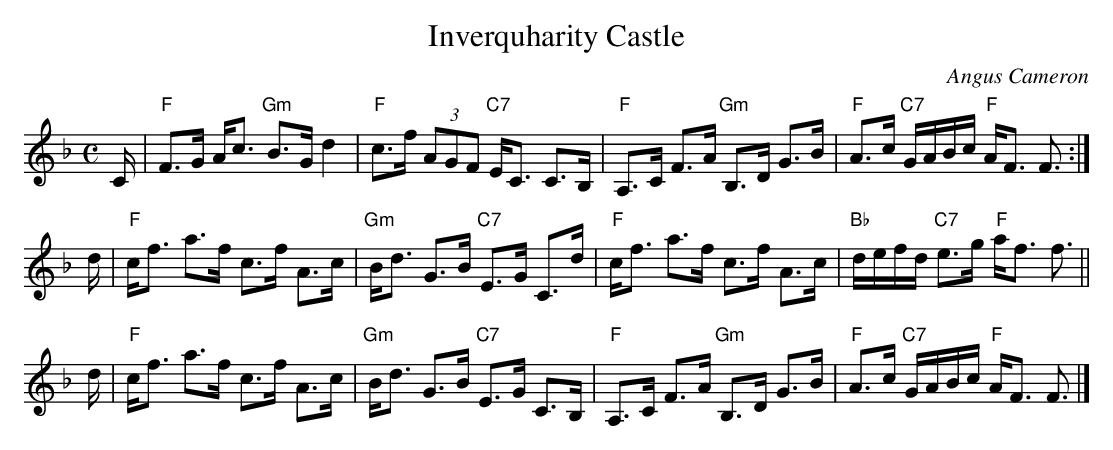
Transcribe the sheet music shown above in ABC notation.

X:1
T: Inverquharity Castle
C: Angus Cameron
M: C
L: 1/16
K: F
C | "F"F3G Ac3 "Gm"B3G d4  | "F"c3f (3A2G2F2 "C7"EC3 C3B, | "F"A,3C F3A "Gm"B,3D G3B |  "F"A3c  "C7"GABc "F"AF3 F3 :|
d | "F"cf3 a3f     c3f A3c | "Gm"Bd3 G3B     "C7"E3G C3d  | "F"cf3  a3f     c3f  A3c | "Bb"defd "C7"e3g  "F"af3 f3 ||
d | "F"cf3 a3f     c3f A3c | "Gm"Bd3 G3B     "C7"E3G C3B, | "F"A,3C F3A "Gm"B,3D G3B |  "F"A3c  "C7"GABc "F"AF3 F3 |]
